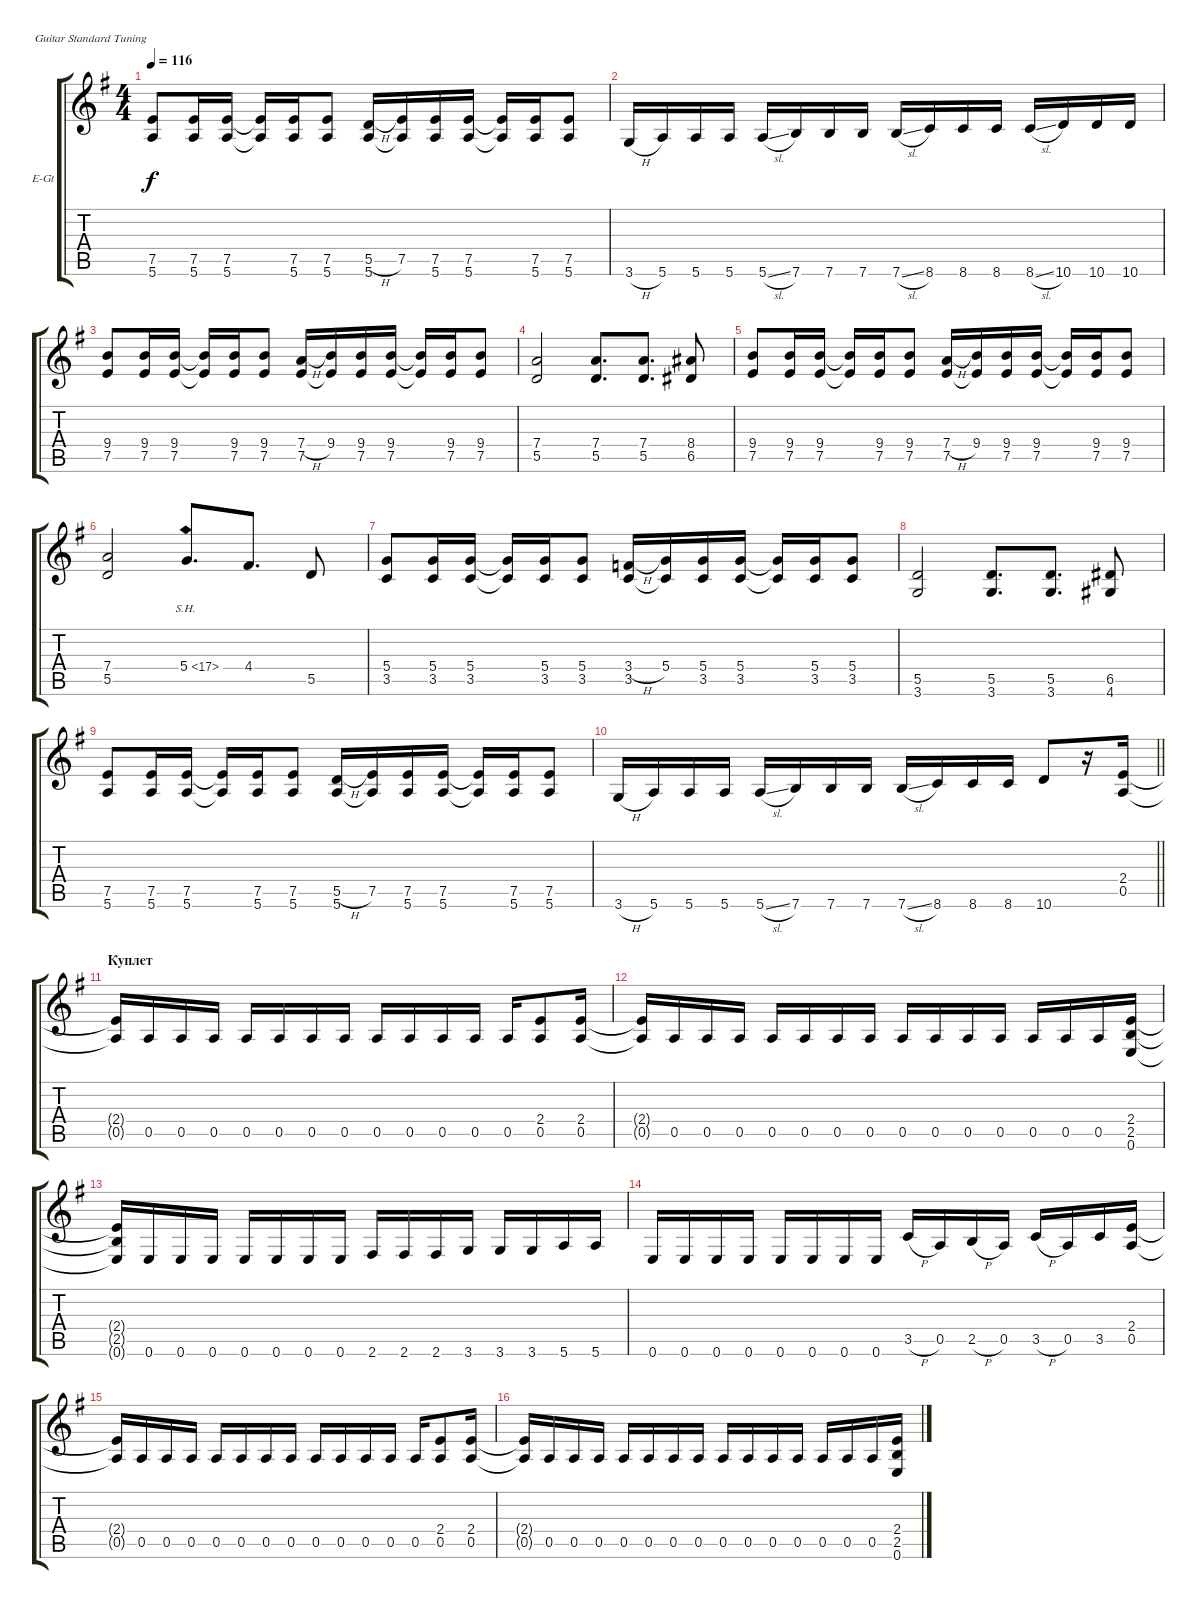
\bracketExtendMode groupsimilarinstruments
\firstSystemTrackNameOrientation horizontal
\otherSystemsTrackNameOrientation horizontal
\track ("Владимир Холстинин" "E-Gt") {instrument distortionguitar}
\staff {score tabs}
\tuning (E4 B3 G3 D3 A2 E2)
\ts (4 4)
\tempo 116
\clef g2
\scale
0.333333
\ks eminor
(7.5 5.6).8{dy f} (7.5 5.6).16 (7.5 5.6).16 (7.5{t} 5.6{t}).16 (7.5 5.6).16 (7.5 5.6).8 (5.5{h} 5.6).16 (7.5 5.6{t}).16 (7.5 5.6).16 (7.5 5.6).16 (7.5{t} 5.6{t}).16 (7.5 5.6).16 (7.5 5.6).8 |
\scale
0.333333 3.6{h}.16 5.6.16 5.6.16 5.6.16 5.6{sl}.16 7.6.16 7.6.16 7.6.16 7.6{sl}.16 8.6.16 8.6.16 8.6.16 8.6{sl}.16 10.6.16 10.6.16 10.6.16 |
\scale
0.333333 (9.4 7.5).8 (9.4 7.5).16 (9.4 7.5).16 (9.4{t} 7.5{t}).16 (9.4 7.5).16 (9.4 7.5).8 (7.4{h} 7.5).16 (9.4 7.5{t}).16 (9.4 7.5).16 (9.4 7.5).16 (9.4{t} 7.5{t}).16 (9.4 7.5).16 (9.4 7.5).8 |
\scale
0.333333 (7.4 5.5).2 (7.4 5.5).8{d} (7.4 5.5).8{d} (8.4 6.5).8 |
\scale
0.333333 (9.4 7.5).8 (9.4 7.5).16 (9.4 7.5).16 (9.4{t} 7.5{t}).16 (9.4 7.5).16 (9.4 7.5).8 (7.4{h} 7.5).16 (9.4 7.5{t}).16 (9.4 7.5).16 (9.4 7.5).16 (9.4{t} 7.5{t}).16 (9.4 7.5).16 (9.4 7.5).8 |
\scale
0.333333 (7.4 5.5).2 5.4{sh 12}.8{d} 4.4.8{d} 5.5.8 |
\scale
0.333333 (5.4 3.5).8 (5.4 3.5).16 (5.4 3.5).16 (5.4{t} 3.5{t}).16 (5.4 3.5).16 (5.4 3.5).8 (3.4{h} 3.5).16 (5.4 3.5{t}).16 (5.4 3.5).16 (5.4 3.5).16 (5.4{t} 3.5{t}).16 (5.4 3.5).16 (5.4 3.5).8 |
\scale
0.333333 (5.5 3.6).2 (5.5 3.6).8{d} (5.5 3.6).8{d} (6.5 4.6).8 |
\scale
0.333333 (7.5 5.6).8 (7.5 5.6).16 (7.5 5.6).16 (7.5{t} 5.6{t}).16 (7.5 5.6).16 (7.5 5.6).8 (5.5{h} 5.6).16 (7.5 5.6{t}).16 (7.5 5.6).16 (7.5 5.6).16 (7.5{t} 5.6{t}).16 (7.5 5.6).16 (7.5 5.6).8 |
\scale
0.333333
\barLineRight lightlight
3.6{h}.16 5.6.16 5.6.16 5.6.16 5.6{sl}.16 7.6.16 7.6.16 7.6.16 7.6{sl}.16 8.6.16 8.6.16 8.6.16 10.6.8 r.16 (2.4 0.5).16 |
\section ("" "Куплет")
\scale
0.333333 (2.4{t} 0.5{t}).16 0.5.16 0.5.16 0.5.16 0.5.16 0.5.16 0.5.16 0.5.16 0.5.16 0.5.16 0.5.16 0.5.16 0.5.16 (2.4 0.5).8 (2.4 0.5).16 |
\scale
0.333333 (2.4{t} 0.5{t}).16 0.5.16 0.5.16 0.5.16 0.5.16 0.5.16 0.5.16 0.5.16 0.5.16 0.5.16 0.5.16 0.5.16 0.5.16 0.5.16 0.5.16 (2.4 2.5 0.6).16 |
\scale
0.333333 (2.4{t} 2.5{t} 0.6{t}).16 0.6.16 0.6.16 0.6.16 0.6.16 0.6.16 0.6.16 0.6.16 2.6.16 2.6.16 2.6.16 3.6.16 3.6.16 3.6.16 5.6.16 5.6.16 |
\scale
0.333333 0.6.16 0.6.16 0.6.16 0.6.16 0.6.16 0.6.16 0.6.16 0.6.16 3.5{h}.16 0.5.16 2.5{h}.16 0.5.16 3.5{h}.16 0.5.16 3.5.16 (2.4 0.5).16 |
\scale
0.333333 (2.4{t} 0.5{t}).16 0.5.16 0.5.16 0.5.16 0.5.16 0.5.16 0.5.16 0.5.16 0.5.16 0.5.16 0.5.16 0.5.16 0.5.16 (2.4 0.5).8 (2.4 0.5).16 |
\scale
0.333333 (2.4{t} 0.5{t}).16 0.5.16 0.5.16 0.5.16 0.5.16 0.5.16 0.5.16 0.5.16 0.5.16 0.5.16 0.5.16 0.5.16 0.5.16 0.5.16 0.5.16 (2.4 2.5 0.6).16
